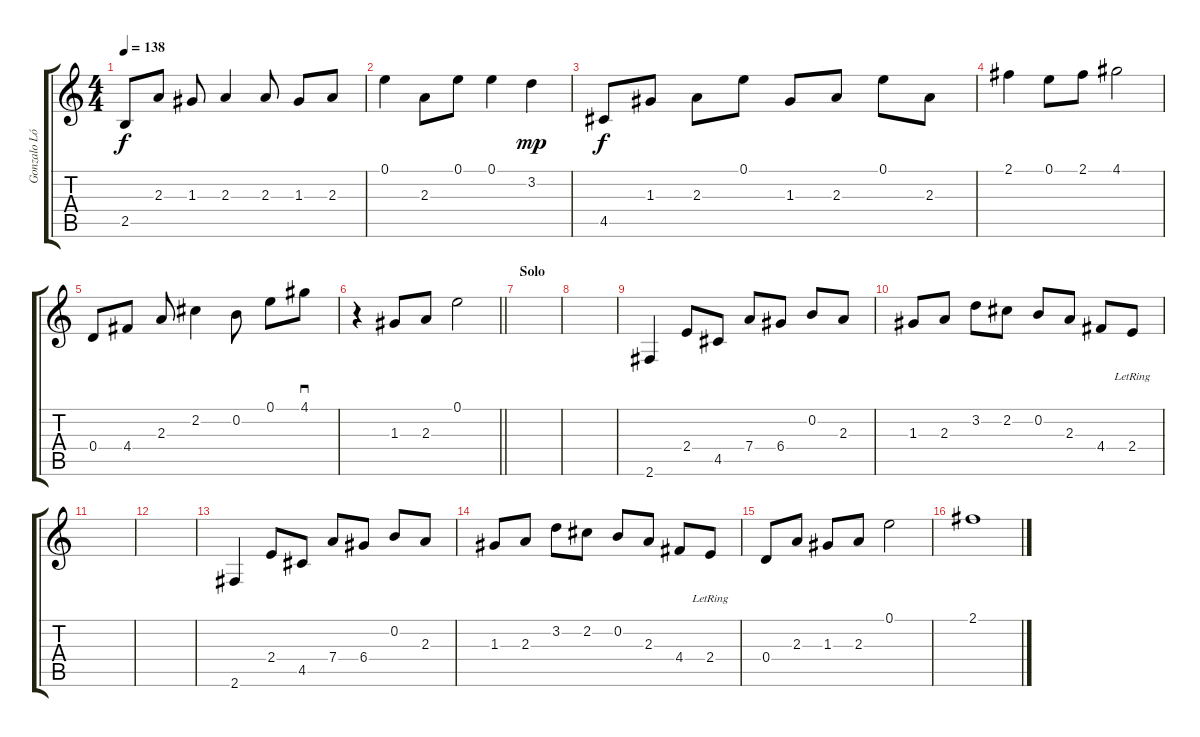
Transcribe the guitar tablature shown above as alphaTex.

\track ("Gonzalo López" "Gonzalo Ló") {instrument electricguitarjazz}
\staff {score tabs}
\tuning (E4 B3 G3 D3 A2 E2) {hide}
\ts (4 4)
\tempo 138
\clef g2
\ks c
2.5.8{dy f} 2.3.8 1.3.8 2.3.4 2.3.8 1.3.8 2.3.8 |
0.1.4 2.3.8 0.1.8 0.1.4 3.2.4{dy mp} |
4.5.8{dy f} 1.3.8 2.3.8 0.1.8 1.3.8 2.3.8 0.1.8 2.3.8 |
2.1.4 0.1.8 2.1.8 4.1.2 |
0.4.8 4.4.8 2.3.8 2.2.4 0.2.8 0.1.8 4.1.8{sd} |
\barLineRight lightlight
r.4 1.3.8 2.3.8 0.1.2 |
\section ("" "Solo")
|
|
2.6.4 2.4.8 4.5.8 7.4.8 6.4.8 0.2.8 2.3.8 |
1.3.8 2.3.8 3.2.8 2.2.8 0.2.8 2.3.8 4.4.8 2.4{lr}.8 |
|
|
2.6.4 2.4.8 4.5.8 7.4.8 6.4.8 0.2.8 2.3.8 |
1.3.8 2.3.8 3.2.8 2.2.8 0.2.8 2.3.8 4.4.8 2.4{lr}.8 |
0.4.8 2.3.8 1.3.8 2.3.8 0.1.2 |
2.1.1
